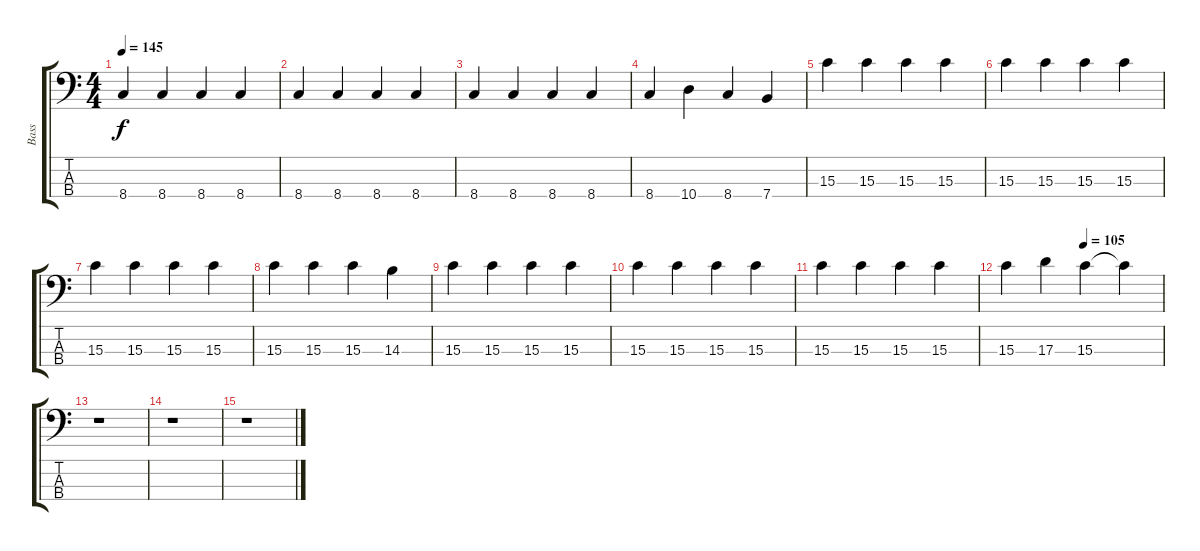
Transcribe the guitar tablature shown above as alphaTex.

\track ("Bass" "Bass") {instrument electricbassfinger}
\staff {score tabs}
\tuning (G2 D2 A1 E1) {hide}
\ts (4 4)
\tempo 145
\clef f4
\ks c
8.4.4{dy f} 8.4.4 8.4.4 8.4.4 |
8.4.4 8.4.4 8.4.4 8.4.4 |
8.4.4 8.4.4 8.4.4 8.4.4 |
8.4.4 10.4.4 8.4.4 7.4.4 |
15.3.4 15.3.4 15.3.4 15.3.4 |
15.3.4 15.3.4 15.3.4 15.3.4 |
15.3.4 15.3.4 15.3.4 15.3.4 |
15.3.4 15.3.4 15.3.4 14.3.4 |
15.3.4 15.3.4 15.3.4 15.3.4 |
15.3.4 15.3.4 15.3.4 15.3.4 |
15.3.4 15.3.4 15.3.4 15.3.4 |
\tempo (105 0.5)
15.3.4 17.3.4 15.3.4 15.3{t}.4 |
r.1 |
r.1 |
r.1
